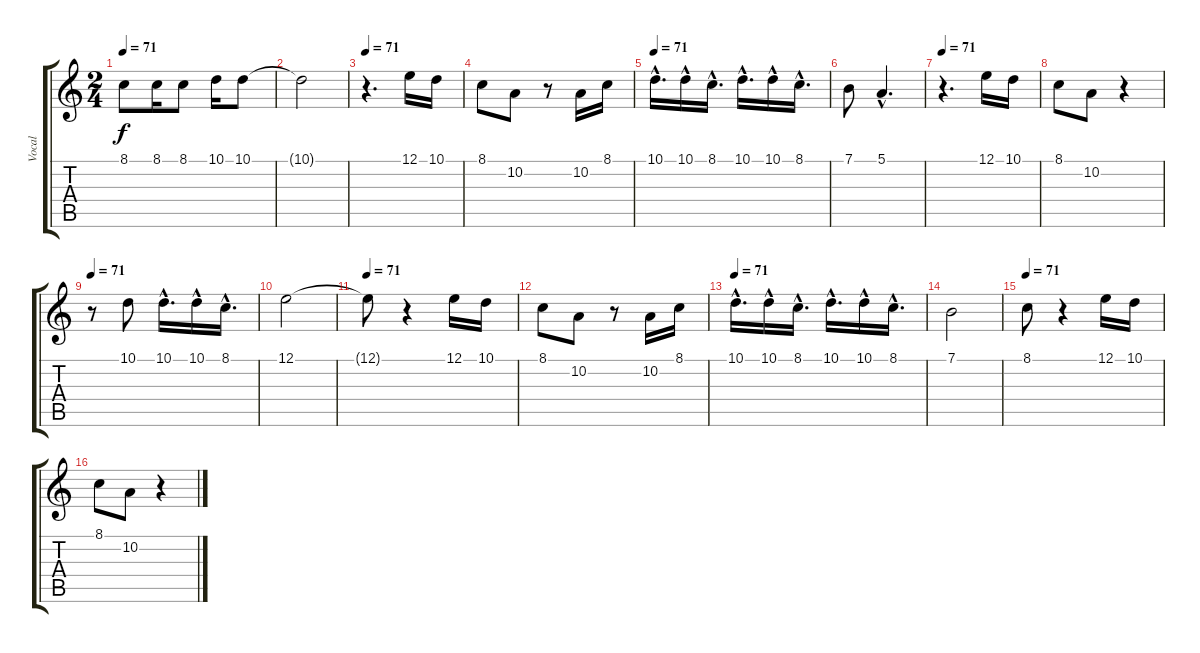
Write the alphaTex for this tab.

\track ("Vocal" "Vocal") {instrument ocarina}
\staff {score tabs}
\tuning (E4 B3 G3 D3 A2 E2) {hide}
\ts (2 4)
\tempo 71
\clef g2
\ks c
8.1.8{dy f} 8.1.16 8.1.8 10.1.16 10.1.8 |
10.1{t}.2 |
\tempo 71
r.4{d} 12.1.16 10.1.16 |
8.1.8 10.2.8 r.8 10.2.16 8.1.16 |
\tempo 71
10.1{hac}.16{d} 10.1{hac}.16 8.1{hac}.16{d} 10.1{hac}.16{d} 10.1{hac}.16 8.1{hac}.16{d} |
7.1.8 5.1{hac}.4{d} |
\tempo 71
r.4{d} 12.1.16 10.1.16 |
8.1.8 10.2.8 r.4 |
\tempo 71
r.8 10.1.8 10.1{hac}.16{d} 10.1{hac}.16 8.1{hac}.16{d} |
12.1.2 |
\tempo 71
12.1{t}.8 r.4 12.1.16 10.1.16 |
8.1.8 10.2.8 r.8 10.2.16 8.1.16 |
\tempo 71
10.1{hac}.16{d} 10.1{hac}.16 8.1{hac}.16{d} 10.1{hac}.16{d} 10.1{hac}.16 8.1{hac}.16{d} |
7.1.2 |
\tempo 71
8.1.8 r.4 12.1.16 10.1.16 |
8.1.8 10.2.8 r.4
